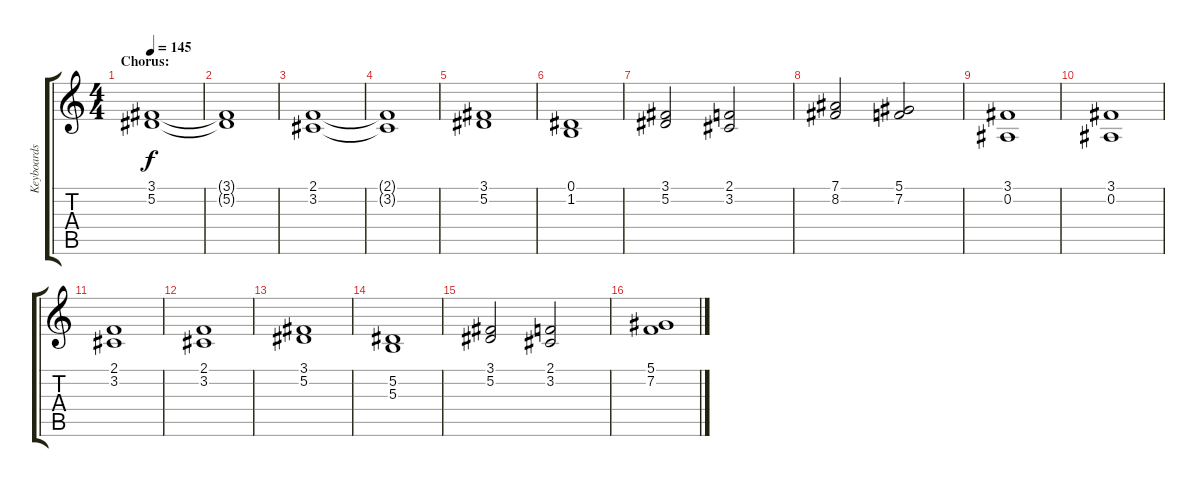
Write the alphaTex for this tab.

\track ("Keyboards" "Keyboards") {instrument pad5bowed}
\staff {score tabs}
\tuning (Eb4 Bb3 Gb3 Db3 Ab2 Eb2) {hide}
\ts (4 4)
\section ("" "Chorus:")
\tempo 145
\clef g2
\ks c
(3.1 5.2).1{dy f volume 16 instrument stringensemble2} |
(3.1{t} 5.2{t}).1 |
(2.1 3.2).1 |
(2.1{t} 3.2{t}).1 |
(3.1 5.2).1 |
(0.1 1.2).1 |
(3.1 5.2).2 (2.1 3.2).2 |
(7.1 8.2).2 (5.1 7.2).2 |
(3.1 0.2).1 |
(3.1 0.2).1 |
(2.1 3.2).1 |
(2.1 3.2).1 |
(3.1 5.2).1 |
(5.2 5.3).1 |
(3.1 5.2).2 (2.1 3.2).2 |
(5.1 7.2).1
